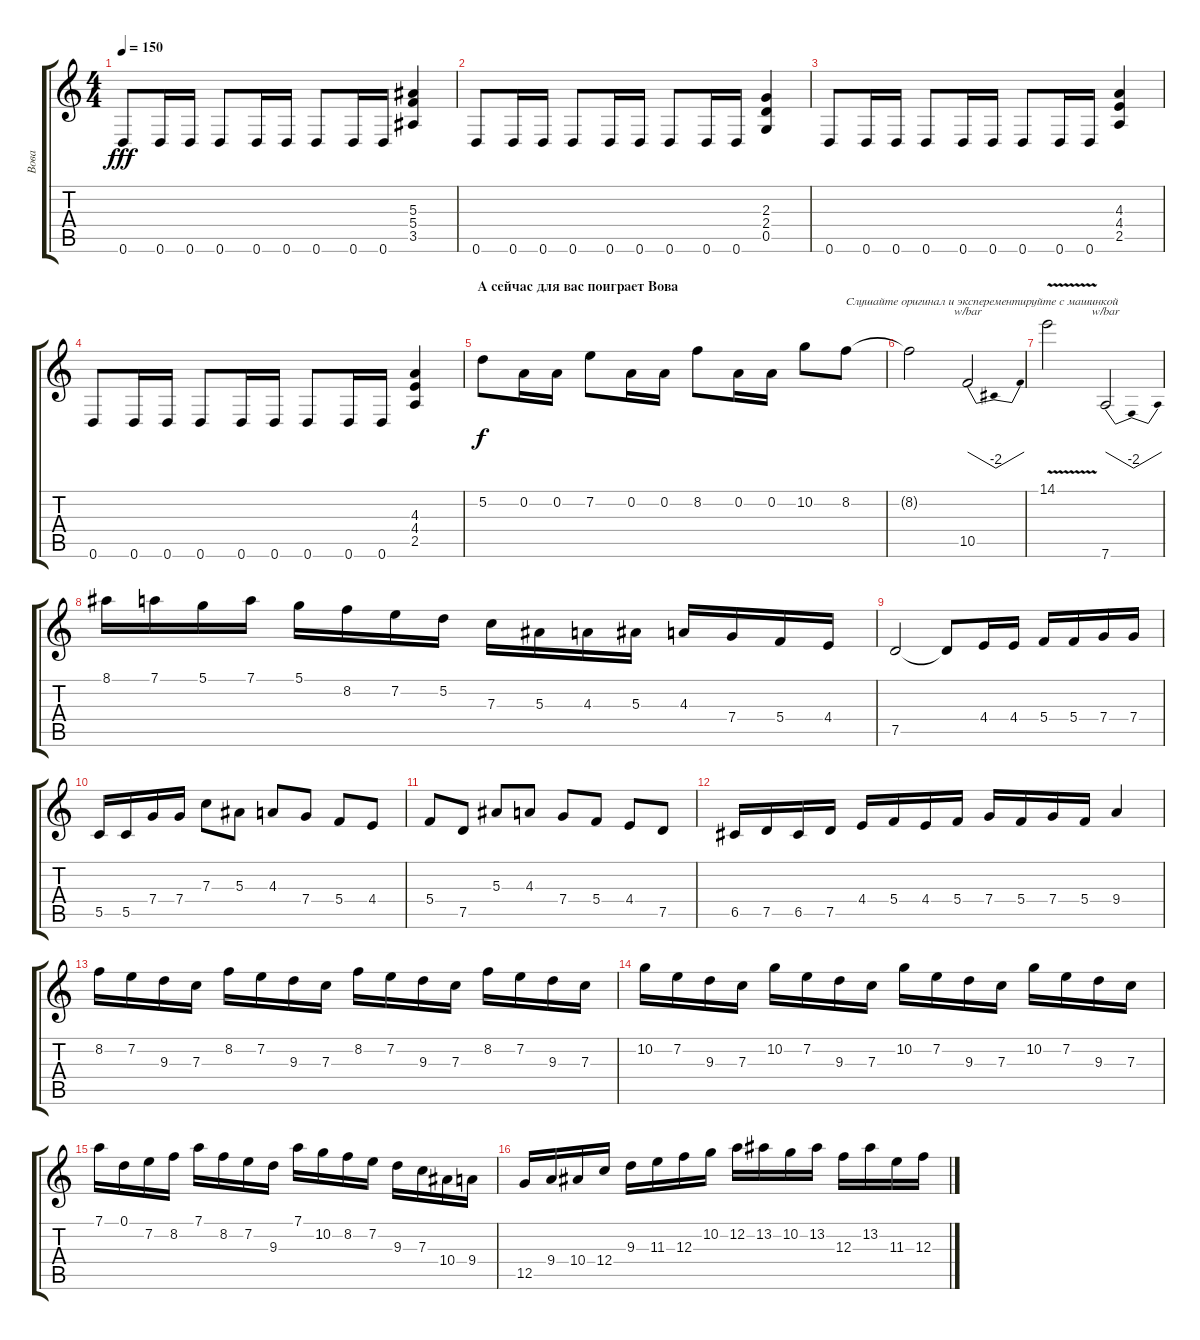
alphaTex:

\track ("Вова" "Вова") {instrument distortionguitar}
\staff {score tabs}
\tuning (D4 A3 F3 C3 G2 D2) {hide}
\ts (4 4)
\tempo 150
\clef g2
\ks c
0.6.8{dy fff} 0.6.16 0.6.16 0.6.8 0.6.16 0.6.16 0.6.8 0.6.16 0.6.16 (5.3 5.4 3.5).4 |
0.6.8 0.6.16 0.6.16 0.6.8 0.6.16 0.6.16 0.6.8 0.6.16 0.6.16 (2.3 2.4 0.5).4 |
0.6.8 0.6.16 0.6.16 0.6.8 0.6.16 0.6.16 0.6.8 0.6.16 0.6.16 (4.3 4.4 2.5).4 |
0.6.8 0.6.16 0.6.16 0.6.8 0.6.16 0.6.16 0.6.8 0.6.16 0.6.16 (4.3 4.4 2.5).4 |
\section ("" "А сейчас для вас поиграет Вова")
5.2.8{dy f volume 16 balance 10} 0.2.16 0.2.16 7.2.8 0.2.16 0.2.16 8.2.8 0.2.16 0.2.16 10.2.8 8.2.8{txt "Слушайте оригинал и эксперементируйте с машинкой"} |
8.2{t}.2 10.5.2{tbe (dip default 0 0 30 -8 60 0)} |
14.1{v}.2 7.6.2{tbe (dip default 0 0 30 -8 60 0)} |
8.1.16 7.1.16 5.1.16 7.1.16 5.1.16 8.2.16 7.2.16 5.2.16 7.3.16 5.3.16 4.3.16 5.3.16 4.3.16 7.4.16 5.4.16 4.4.16 |
7.5.2 7.5{t}.8 4.4.16 4.4.16 5.4.16 5.4.16 7.4.16 7.4.16 |
5.5.16 5.5.16 7.4.16 7.4.16 7.3.8 5.3.8 4.3.8 7.4.8 5.4.8 4.4.8 |
5.4.8 7.5.8 5.3.8 4.3.8 7.4.8 5.4.8 4.4.8 7.5.8 |
6.5.16 7.5.16 6.5.16 7.5.16 4.4.16 5.4.16 4.4.16 5.4.16 7.4.16 5.4.16 7.4.16 5.4.16 9.4.4 |
8.2.16 7.2.16 9.3.16 7.3.16 8.2.16 7.2.16 9.3.16 7.3.16 8.2.16 7.2.16 9.3.16 7.3.16 8.2.16 7.2.16 9.3.16 7.3.16 |
10.2.16 7.2.16 9.3.16 7.3.16 10.2.16 7.2.16 9.3.16 7.3.16 10.2.16 7.2.16 9.3.16 7.3.16 10.2.16 7.2.16 9.3.16 7.3.16 |
7.1.16 0.1.16 7.2.16 8.2.16 7.1.16 8.2.16 7.2.16 9.3.16 7.1.16 10.2.16 8.2.16 7.2.16 9.3.16 7.3.16 10.4.16 9.4.16 |
12.5.16 9.4.16 10.4.16 12.4.16 9.3.16 11.3.16 12.3.16 10.2.16 12.2.16 13.2.16 10.2.16 13.2.16 12.3.16 13.2.16 11.3.16 12.3.16
